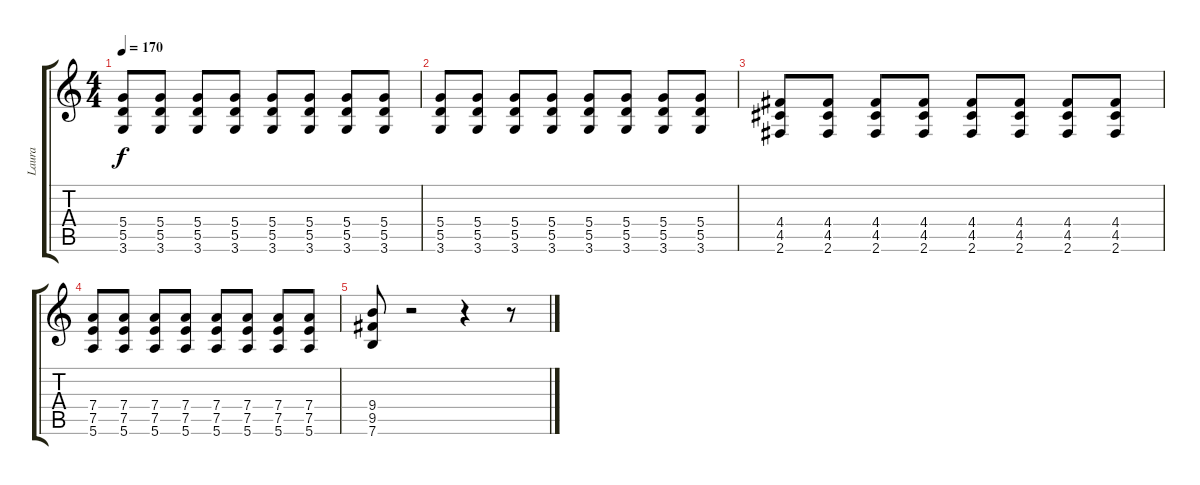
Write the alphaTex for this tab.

\track ("Laura" "Laura") {instrument distortionguitar}
\staff {score tabs}
\tuning (E4 B3 G3 D3 A2 E2) {hide}
\ts (4 4)
\tempo 170
\clef g2
\ks c
(5.4 5.5 3.6).8{dy f} (5.4 5.5 3.6).8 (5.4 5.5 3.6).8 (5.4 5.5 3.6).8 (5.4 5.5 3.6).8 (5.4 5.5 3.6).8 (5.4 5.5 3.6).8 (5.4 5.5 3.6).8 |
(5.4 5.5 3.6).8 (5.4 5.5 3.6).8 (5.4 5.5 3.6).8 (5.4 5.5 3.6).8 (5.4 5.5 3.6).8 (5.4 5.5 3.6).8 (5.4 5.5 3.6).8 (5.4 5.5 3.6).8 |
(4.4 4.5 2.6).8 (4.4 4.5 2.6).8 (4.4 4.5 2.6).8 (4.4 4.5 2.6).8 (4.4 4.5 2.6).8 (4.4 4.5 2.6).8 (4.4 4.5 2.6).8 (4.4 4.5 2.6).8 |
(7.4 7.5 5.6).8 (7.4 7.5 5.6).8 (7.4 7.5 5.6).8 (7.4 7.5 5.6).8 (7.4 7.5 5.6).8 (7.4 7.5 5.6).8 (7.4 7.5 5.6).8 (7.4 7.5 5.6).8 |
(9.4 9.5 7.6).8 r.2 r.4 r.8
